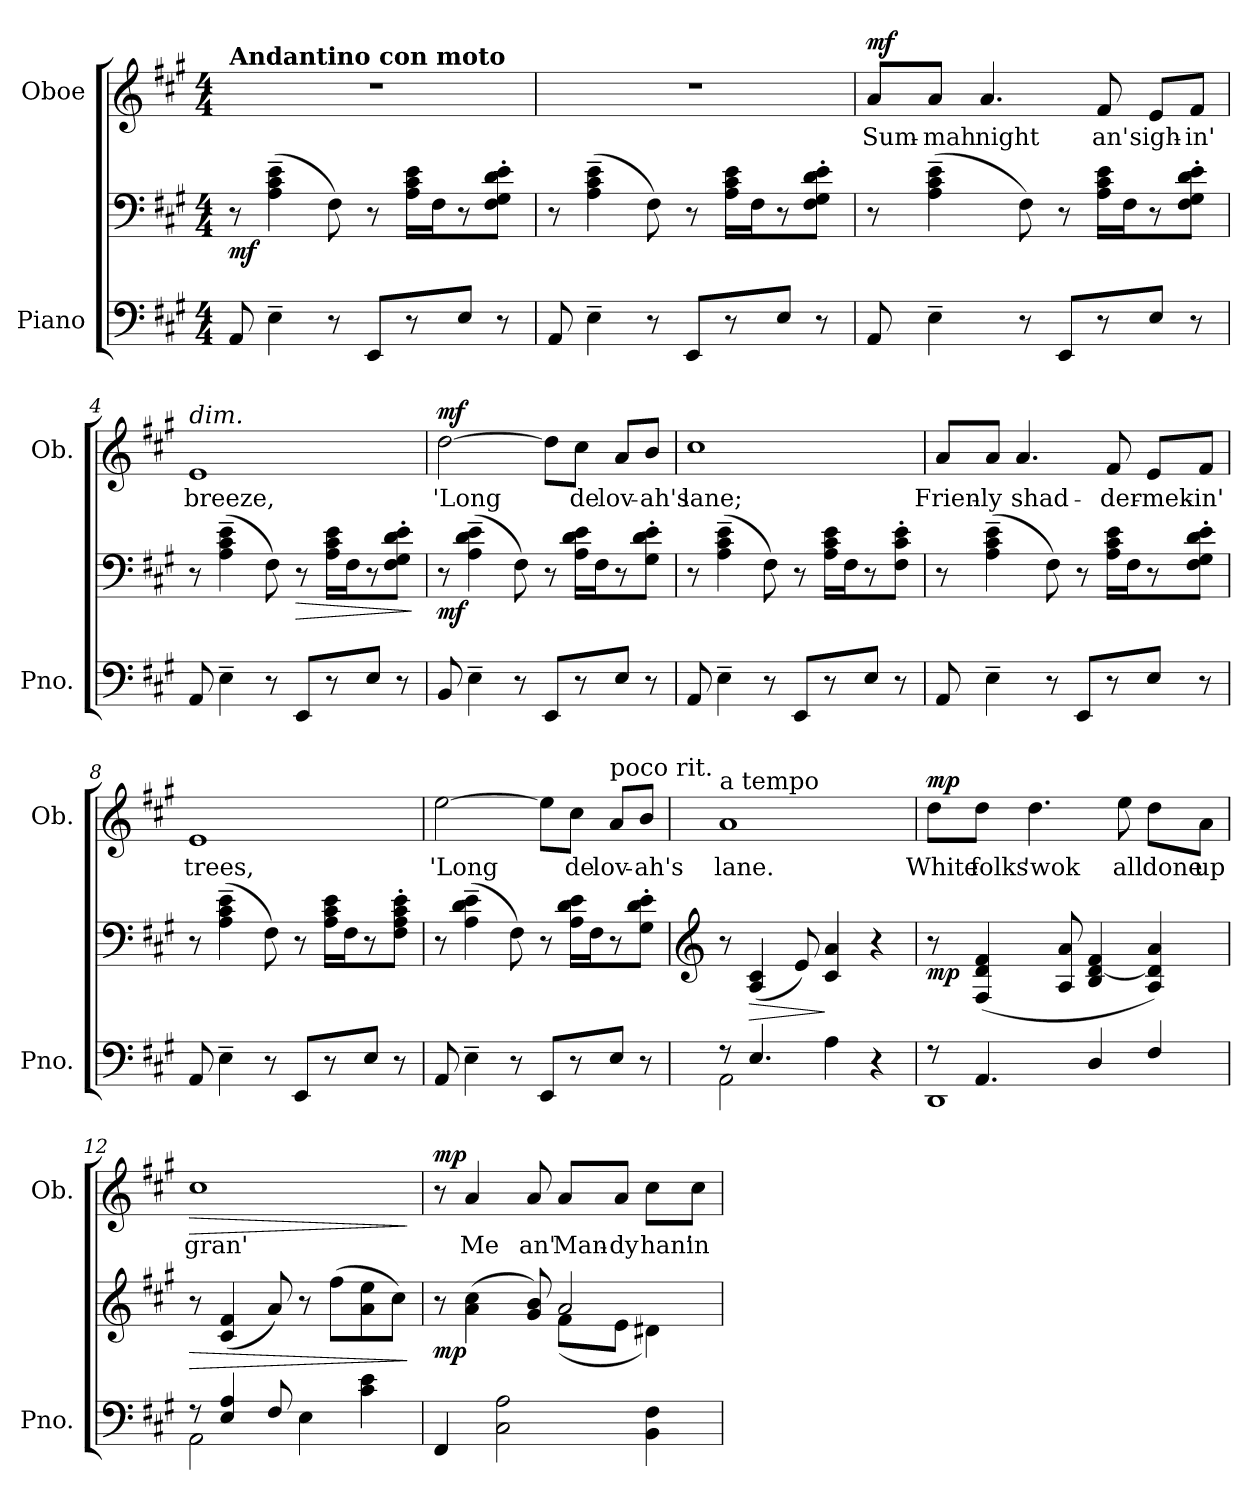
**kern	**kern	**dynam	**kern	**text	**dynam
*part2	*part2	*part2	*part1	*part1	*part1
*staff3	*staff2	*staff2/3	*staff1	*staff1	*staff1
*I"Piano	*	*	*I"Oboe	*	*
*I'Pno.	*	*	*I'Ob.	*	*
*clefF4	*clefF4	*	*clefG2	*	*
*k[f#c#g#]	*k[f#c#g#]	*	*k[f#c#g#]	*	*
*M4/4	*M4/4	*	*M4/4	*	*
=1	=1	=1	=1	=1	=1
!	!	!	!LO:TX:a:B:t=Andantino con moto	!	!
!	!	!LO:DY:b	!	!	!
8AA/	8r	mf	1r	.	.
4E~\	(4A\~ 4c#\~ 4e\~	.	.	.	.
8r	8F#\)	.	.	.	.
8EE/L	8r	.	.	.	.
8r	16A\ 16c#\ 16e\LL	.	.	.	.
.	16F#\J	.	.	.	.
8E/J	8r	.	.	.	.
8r	8F#\' 8G#\' 8d\' 8e\'J	.	.	.	.
=2	=2	=2	=2	=2	=2
8AA/	8r	.	1r	.	.
4E~\	(4A\~ 4c#\~ 4e\~	.	.	.	.
8r	8F#\)	.	.	.	.
8EE/L	8r	.	.	.	.
8r	16A\ 16c#\ 16e\LL	.	.	.	.
.	16F#\J	.	.	.	.
8E/J	8r	.	.	.	.
8r	8F#\' 8G#\' 8d\' 8e\'J	.	.	.	.
=3	=3	=3	=3	=3	=3
!	!	!	!	!LO:LY:b	!LO:DY:a
8AA/	8r	.	8a/L	Sum-	mf
!	!	!	!	!LO:LY:b	!
4E~\	(4A\~ 4c#\~ 4e\~	.	8a/J	-mah	.
!	!	!	!	!LO:LY:b	!
.	.	.	4.a/	night	.
8r	8F#\)	.	.	.	.
8EE/L	8r	.	.	.	.
!	!	!	!	!LO:LY:b	!
8r	16A\ 16c#\ 16e\LL	.	8f#/	an'	.
.	16F#\J	.	.	.	.
!	!	!	!	!LO:LY:b	!
8E/J	8r	.	8e/L	sigh-	.
!	!	!	!	!LO:LY:b	!
8r	8F#\' 8G#\' 8d\' 8e\'J	.	8f#/J	-in'	.
!!LO:LB:g=z
=4	=4	=4	=4	=4	=4
!	!	!	!LO:TX:a:i:t=dim.	!	!
!	!	!	!	!LO:LY:b	!
8AA/	8r	.	1e	breeze,	.
4E~\	(4A\~ 4c#\~ 4e\~	.	.	.	.
8r	8F#\)	.	.	.	.
!	!	!LO:HP:b	!	!	!
8EE/L	8r	>	.	.	.
8r	16A\ 16c#\ 16e\LL	.	.	.	.
.	16F#\J	.	.	.	.
8E/J	8r	.	.	.	.
8r	8F#\' 8G#\' 8d\' 8e\'J	.	.	.	.
.	.	]	.	.	.
=5	=5	=5	=5	=5	=5
!	!	!LO:DY:b	!	!LO:LY:b	!LO:DY:a
8BB/	8r	mf	[2dd\	'Long	mf
4E~\	(4A\~ 4d\~ 4e\~	.	.	.	.
8r	8F#\)	.	.	.	.
8EE/L	8r	.	8dd\L]	.	.
!	!	!	!	!LO:LY:b	!
8r	16A\ 16d\ 16e\LL	.	8cc#\J	de	.
.	16F#\J	.	.	.	.
!	!	!	!	!LO:LY:b	!
8E/J	8r	.	8a/L	lov-	.
!	!	!	!	!LO:LY:b	!
8r	8G#\' 8d\' 8e\'J	.	8b/J	-ah's	.
=6	=6	=6	=6	=6	=6
!	!	!	!	!LO:LY:b	!
8AA/	8r	.	1cc#	lane;	.
4E~\	(4A\~ 4c#\~ 4e\~	.	.	.	.
8r	8F#\)	.	.	.	.
8EE/L	8r	.	.	.	.
8r	16A\ 16c#\ 16e\LL	.	.	.	.
.	16F#\J	.	.	.	.
8E/J	8r	.	.	.	.
8r	8F#\' 8c#\' 8e\'J	.	.	.	.
!!LO:LB:g=z
=7	=7	=7	=7	=7	=7
!	!	!	!	!LO:LY:b	!
8AA/	8r	.	8a/L	Frien'-	.
!	!	!	!	!LO:LY:b	!
4E~\	(4A\~ 4c#\~ 4e\~	.	8a/J	-ly	.
!	!	!	!	!LO:LY:b	!
.	.	.	4.a/	shad-	.
8r	8F#\)	.	.	.	.
8EE/L	8r	.	.	.	.
!	!	!	!	!LO:LY:b	!
8r	16A\ 16c#\ 16e\LL	.	8f#/	-der-	.
.	16F#\J	.	.	.	.
!	!	!	!	!LO:LY:b	!
8E/J	8r	.	8e/L	-mek-	.
!	!	!	!	!LO:LY:b	!
8r	8F#\' 8G#\' 8d\' 8e\'J	.	8f#/J	-in'	.
=8	=8	=8	=8	=8	=8
!	!	!	!	!LO:LY:b	!
8AA/	8r	.	1e	trees,	.
4E~\	(4A\~ 4c#\~ 4e\~	.	.	.	.
8r	8F#\)	.	.	.	.
8EE/L	8r	.	.	.	.
8r	16A\ 16c#\ 16e\LL	.	.	.	.
.	16F#\J	.	.	.	.
8E/J	8r	.	.	.	.
8r	8F#\' 8A\' 8c#\' 8e\'J	.	.	.	.
=9	=9	=9	=9	=9	=9
!	!	!	!	!LO:LY:b	!
8AA/	8r	.	[2ee\	'Long	.
4E~\	(4A\~ 4d\~ 4e\~	.	.	.	.
8r	8F#\)	.	.	.	.
8EE/L	8r	.	8ee\L]	.	.
!	!	!	!	!LO:LY:b	!
8r	16A\ 16d\ 16e\LL	.	8cc#\J	de	.
.	16F#\J	.	.	.	.
!	!	!	!LO:TX:a:t=poco rit.	!	!
!	!	!	!	!LO:LY:b	!
8E/J	8r	.	8a/L	lov-	.
!	!	!	!	!LO:LY:b	!
8r	8G#\' 8d\' 8e\'J	.	8b/J	-ah's	.
!!LO:PB:g=z
=10	=10	=10	=10	=10	=10
*	*clefG2	*	*	*	*
*^	*	*	*	*	*
!	!	!	!	!LO:TX:a:t=a tempo	!	!
!	!	!	!	!	!LO:LY:b	!
8r	2AA\	8r	.	1a	lane.	.
!	!	!	!LO:HP:b	!	!	!
4.E/	.	(4A/ 4c#/	>	.	.	.
.	.	8e/)	.	.	.	.
4A\	2ryy	4c#/ 4a/	]	.	.	.
4r	.	4r	.	.	.	.
=11	=11	=11	=11	=11	=11	=11
!	!	!	!LO:DY:b	!	!LO:LY:b	!LO:DY:a
8r	1DD	8r	mp	8dd\L	White	mp
!	!	!	!	!	!LO:LY:b	!
4.AA/	.	(>4F#/ 4d/ 4f#/	.	8dd\J	folks	.
!	!	!	!	!	!LO:LY:b	!
.	.	.	.	4.dd\	'wok	.
.	.	8A/ 8a/	.	.	.	.
4D/	.	4B/ [4d/ 4f#/	.	.	.	.
!	!	!	!	!	!LO:LY:b	!
.	.	.	.	8ee\	all	.
!	!	!	!	!	!LO:LY:b	!
4F#/	.	4A/ 4d/] 4a/)	.	8dd\L	done	.
!	!	!	!	!	!LO:LY:b	!
.	.	.	.	8a\J	up	.
=12	=12	=12	=12	=12	=12	=12
!	!	!	!LO:HP:b	!	!LO:LY:b	!LO:HP:b
8r	2AA\	8r	>	1cc#	gran'	>
4E/ 4A/	.	(4c#/ 4f#/	.	.	.	.
8F#/	.	8a/)	.	.	.	.
4E\	2ryy	8r	.	.	.	.
.	.	(8ff#\L	.	.	.	.
4c#\ 4e\	.	8a\ 8ee\	.	.	.	.
.	.	8cc#\J)	.	.	.	.
*v	*v	*	*	*	*	*
.	.	]	.	.	]
=13	=13	=13	=13	=13	=13
*	*^	*	*	*	*
!	!	!	!LO:DY:b	!	!	!LO:DY:a
4FF#/	8r	2ryy	mp	8r	.	mp
!	!	!	!	!	!LO:LY:b	!
.	(4a\ 4cc#\	.	.	4a/	Me	.
2C#\ 2A\	.	.	.	.	.	.
!	!	!	!	!	!LO:LY:b	!
.	8g#/ 8b/)	.	.	8a/	an'	.
!	!	!	!	!	!LO:LY:b	!
.	2a/	(8f#\L	.	8a/L	Man-	.
!	!	!	!	!	!LO:LY:b	!
.	.	8e\J	.	8a/J	-dy	.
!	!	!	!	!	!LO:LY:b	!
4BB\ 4F#\	.	4d#X\)	.	8cc#\L	han'	.
!	!	!	!	!	!LO:LY:b	!
.	.	.	.	8cc#\J	in	.
*	*v	*v	*	*	*	*
=	=	=	=	=	=
*-	*-	*-	*-	*-	*-
